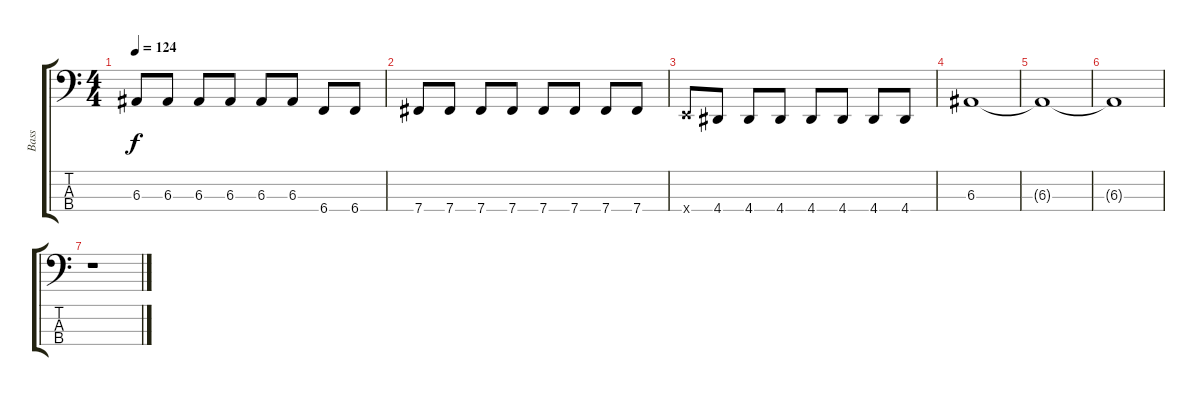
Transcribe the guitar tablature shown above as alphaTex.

\track ("Bass" "Bass") {instrument electricbasspick}
\staff {score tabs}
\tuning (D2 A1 E1 B0) {hide}
\ts (4 4)
\tempo 124
\clef f4
\ks c
6.3.8{dy f} 6.3.8 6.3.8 6.3.8 6.3.8 6.3.8 6.4.8 6.4.8 |
7.4.8 7.4.8 7.4.8 7.4.8 7.4.8 7.4.8 7.4.8 7.4.8 |
5.4{x}.8 4.4.8 4.4.8 4.4.8 4.4.8 4.4.8 4.4.8 4.4.8 |
6.3.1 |
6.3{t}.1 |
6.3{t}.1 |
r.1
